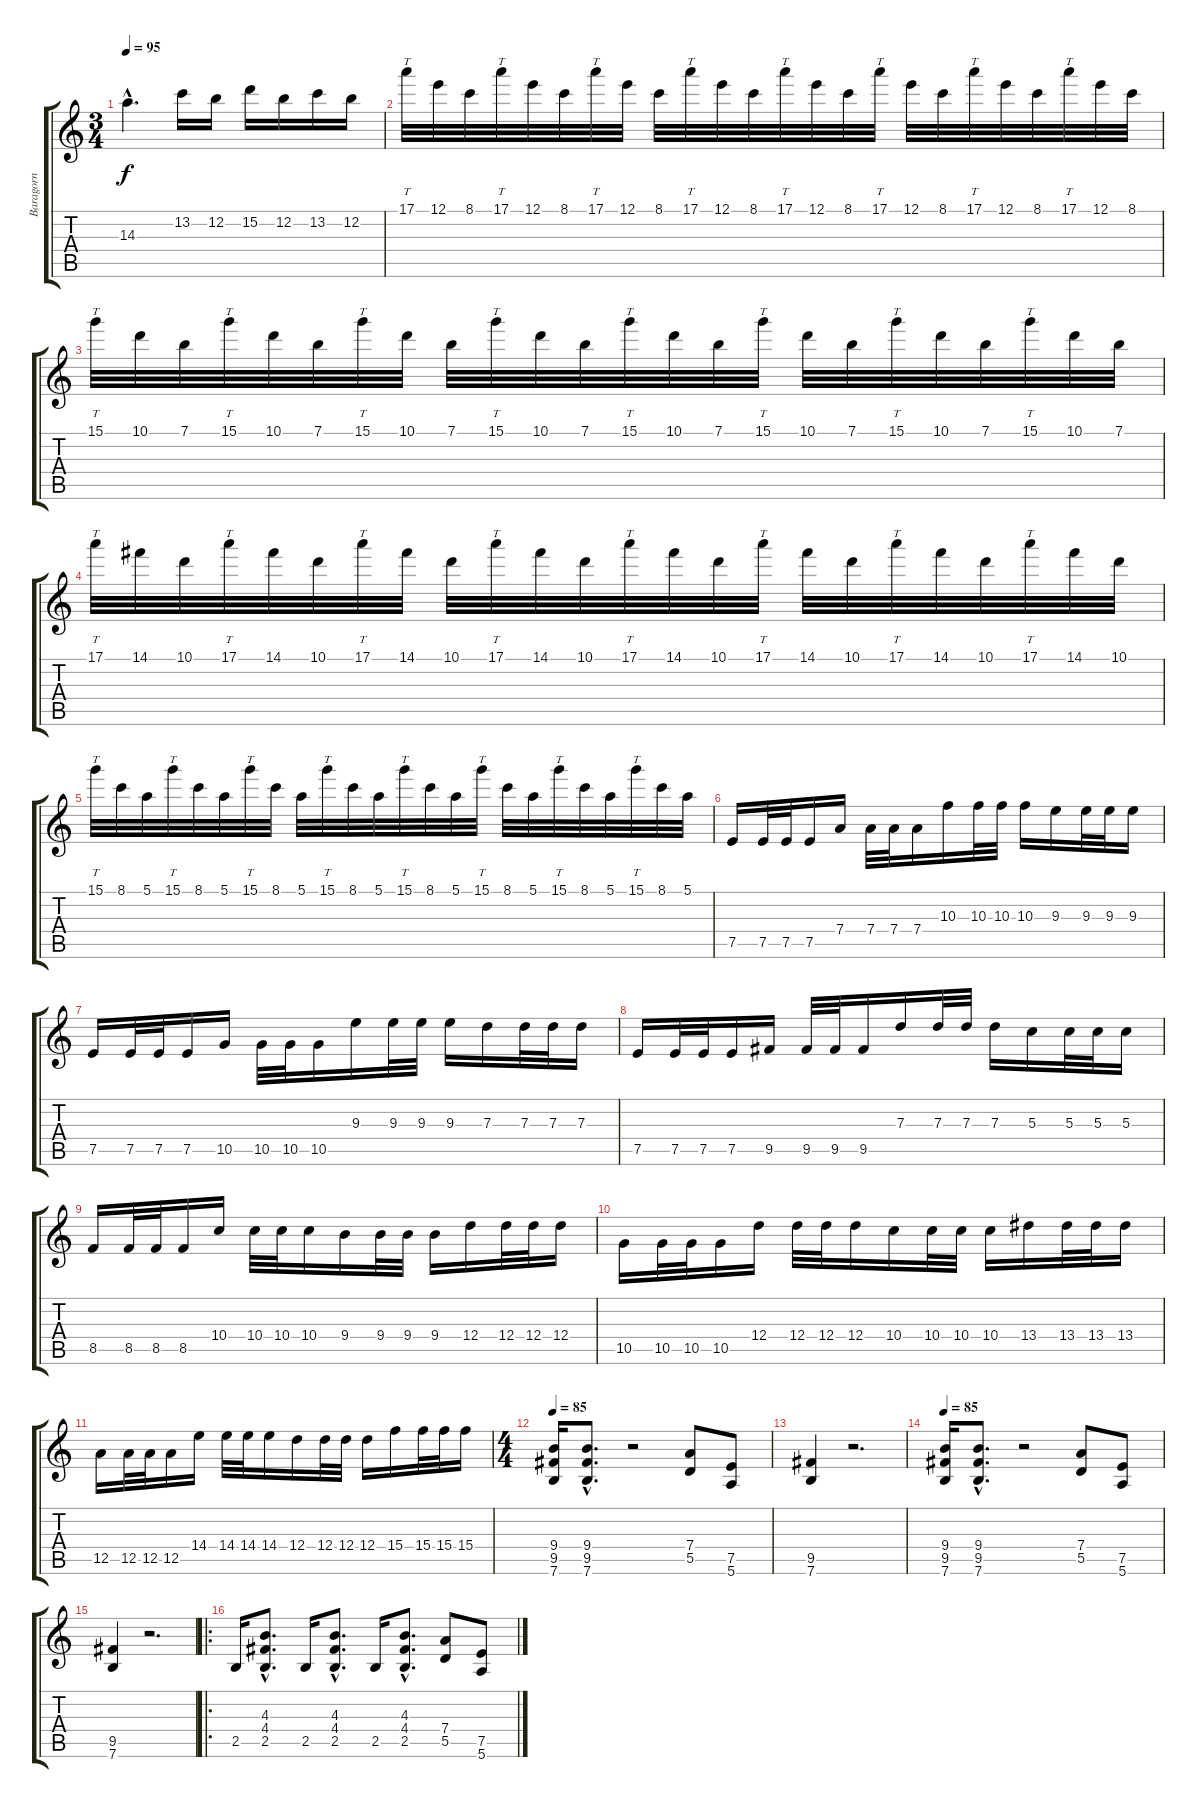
\track ("Baragorn" "Baragorn") {instrument distortionguitar}
\staff {score tabs}
\tuning (E4 B3 G3 D3 A2 E2) {hide}
\ts (3 4)
\tempo 95
\clef g2
\ks c
14.3{hac}.4{d dy f} 13.2.16 12.2.16 15.2.16 12.2.16 13.2.16 12.2.16 |
17.1.32{tt} 12.1.32 8.1.32 17.1.32{tt} 12.1.32 8.1.32 17.1.32{tt} 12.1.32 8.1.32 17.1.32{tt} 12.1.32 8.1.32 17.1.32{tt} 12.1.32 8.1.32 17.1.32{tt} 12.1.32 8.1.32 17.1.32{tt} 12.1.32 8.1.32 17.1.32{tt} 12.1.32 8.1.32 |
15.1.32{tt} 10.1.32 7.1.32 15.1.32{tt} 10.1.32 7.1.32 15.1.32{tt} 10.1.32 7.1.32 15.1.32{tt} 10.1.32 7.1.32 15.1.32{tt} 10.1.32 7.1.32 15.1.32{tt} 10.1.32 7.1.32 15.1.32{tt} 10.1.32 7.1.32 15.1.32{tt} 10.1.32 7.1.32 |
17.1.32{tt} 14.1.32 10.1.32 17.1.32{tt} 14.1.32 10.1.32 17.1.32{tt} 14.1.32 10.1.32 17.1.32{tt} 14.1.32 10.1.32 17.1.32{tt} 14.1.32 10.1.32 17.1.32{tt} 14.1.32 10.1.32 17.1.32{tt} 14.1.32 10.1.32 17.1.32{tt} 14.1.32 10.1.32 |
15.1.32{tt} 8.1.32 5.1.32 15.1.32{tt} 8.1.32 5.1.32 15.1.32{tt} 8.1.32 5.1.32 15.1.32{tt} 8.1.32 5.1.32 15.1.32{tt} 8.1.32 5.1.32 15.1.32{tt} 8.1.32 5.1.32 15.1.32{tt} 8.1.32 5.1.32 15.1.32{tt} 8.1.32 5.1.32 |
7.5.16 7.5.32 7.5.32 7.5.16 7.4.16 7.4.32 7.4.32 7.4.16 10.3.16 10.3.32 10.3.32 10.3.16 9.3.16 9.3.32 9.3.32 9.3.16 |
7.5.16 7.5.32 7.5.32 7.5.16 10.5.16 10.5.32 10.5.32 10.5.16 9.3.16 9.3.32 9.3.32 9.3.16 7.3.16 7.3.32 7.3.32 7.3.16 |
7.5.16 7.5.32 7.5.32 7.5.16 9.5.16 9.5.32 9.5.32 9.5.16 7.3.16 7.3.32 7.3.32 7.3.16 5.3.16 5.3.32 5.3.32 5.3.16 |
8.5.16 8.5.32 8.5.32 8.5.16 10.4.16 10.4.32 10.4.32 10.4.16 9.4.16 9.4.32 9.4.32 9.4.16 12.4.16 12.4.32 12.4.32 12.4.16 |
10.5.16 10.5.32 10.5.32 10.5.16 12.4.16 12.4.32 12.4.32 12.4.16 10.4.16 10.4.32 10.4.32 10.4.16 13.4.16 13.4.32 13.4.32 13.4.16 |
12.5.16 12.5.32 12.5.32 12.5.16 14.4.16 14.4.32 14.4.32 14.4.16 12.4.16 12.4.32 12.4.32 12.4.16 15.4.16 15.4.32 15.4.32 15.4.16 |
\ts (4 4)
\tempo 85
(9.4 9.5 7.6).16 (9.4{hac} 9.5{hac} 7.6{hac}).8{d} r.2 (7.4 5.5).8 (7.5 5.6).8 |
(9.5 7.6).4 r.2{d} |
\tempo 85
(9.4 9.5 7.6).16 (9.4{hac} 9.5{hac} 7.6{hac}).8{d} r.2 (7.4 5.5).8 (7.5 5.6).8 |
(9.5 7.6).4 r.2{d} |
\ro
2.5.16 (4.3{hac} 4.4{hac} 2.5{hac}).8{d} 2.5.16 (4.3{hac} 4.4{hac} 2.5{hac}).8{d} 2.5.16 (4.3{hac} 4.4{hac} 2.5{hac}).8{d} (7.4 5.5).8 (7.5 5.6).8
